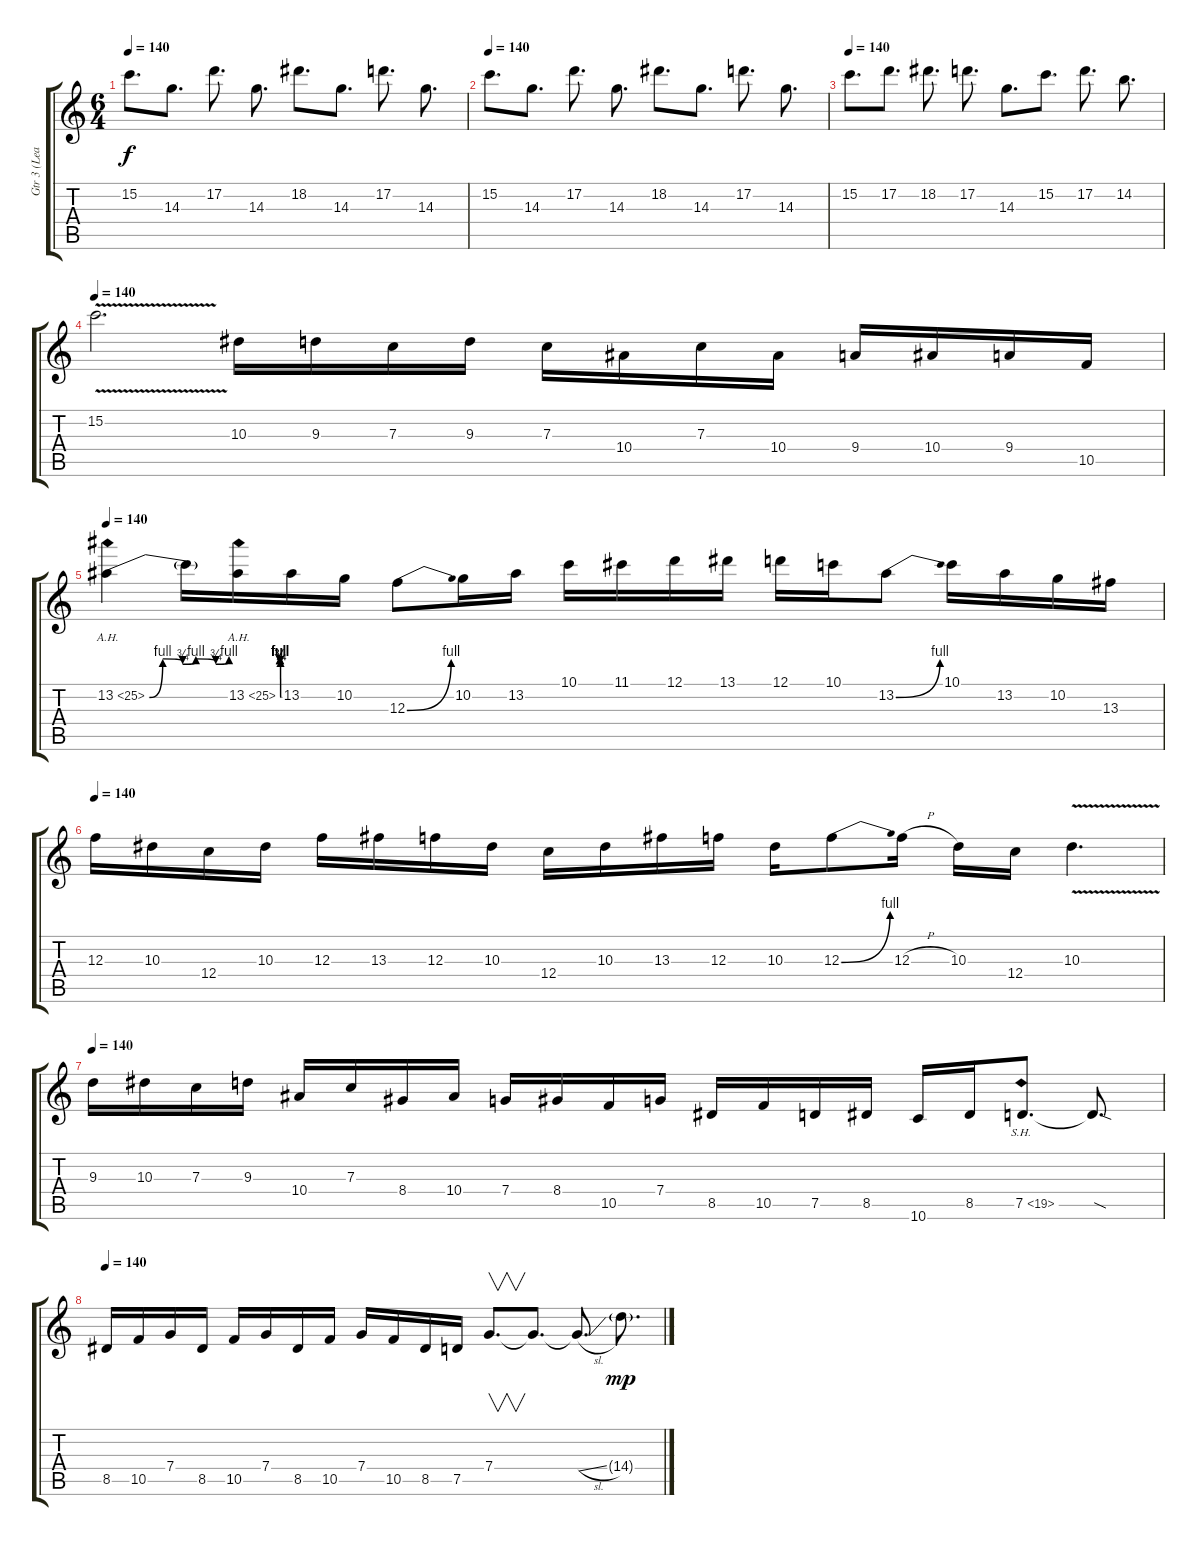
\track ("Gtr 3 (Lead)" "Gtr 3 (Lea") {instrument distortionguitar}
\staff {score tabs}
\tuning (D4 A3 F3 C3 G2 D2) {hide}
\ts (6 4)
\tempo 140
\clef g2
\ks c
15.2.8{d dy f} 14.3.8{d} 17.2.8{d} 14.3.8{d} 18.2.8{d} 14.3.8{d} 17.2.8{d} 14.3.8{d} |
\tempo 140
15.2.8{d} 14.3.8{d} 17.2.8{d} 14.3.8{d} 18.2.8{d} 14.3.8{d} 17.2.8{d} 14.3.8{d} |
\tempo 140
15.2.8{d} 17.2.8{d} 18.2.8{d} 17.2.8{d} 14.3.8{d} 15.2.8{d} 17.2.8{d} 14.2.8{d} |
\tempo 140
15.2{v}.2{d} 10.3.16 9.3.16 7.3.16 9.3.16 7.3.16 10.4.16 7.3.16 10.4.16 9.4.16 10.4.16 9.4.16 10.5.16 |
\tempo 140
13.2{be (custom 0 0 10 4 25 3 35 4 50 3 60 4) ah 12}.4 13.2{t}.16 13.2{be (custom 0 0 10 4 25 3 35 4 50 3 60 4) ah 12}.16 13.2.16 10.2.16 12.3{be (bend 0 0 60 4)}.8 10.2.16 13.2.16 10.1.16 11.1.16 12.1.16 13.1.16 12.1.16 10.1.16 13.2{be (bend 0 0 60 4)}.8 10.1.16 13.2.16 10.2.16 13.3.16 |
\tempo 140
12.3.16 10.3.16 12.4.16 10.3.16 12.3.16 13.3.16 12.3.16 10.3.16 12.4.16 10.3.16 13.3.16 12.3.16 10.3.16 12.3{be (bend 0 0 60 4)}.8 12.3{h}.16 10.3.16 12.4.16 10.3{v}.4{d} |
\tempo 140
9.3.16 10.3.16 7.3.16 9.3.16 10.4.16 7.3.16 8.4.16 10.4.16 7.4.16 8.4.16 10.5.16 7.4.16 8.5.16 10.5.16 7.5.16 8.5.16 10.6.16 8.5.16 7.5{sh 12}.8{d} 7.5{sod t}.8{d} |
\tempo 140
8.5.16 10.5.16 7.4.16 8.5.16 10.5.16 7.4.16 8.5.16 10.5.16 7.4.16 10.5.16 8.5.16 7.5.16 7.4.8{v d} 7.4{t}.8{d} 7.4{sl t}.8{d} 14.4{g}.8{d dy mp}
